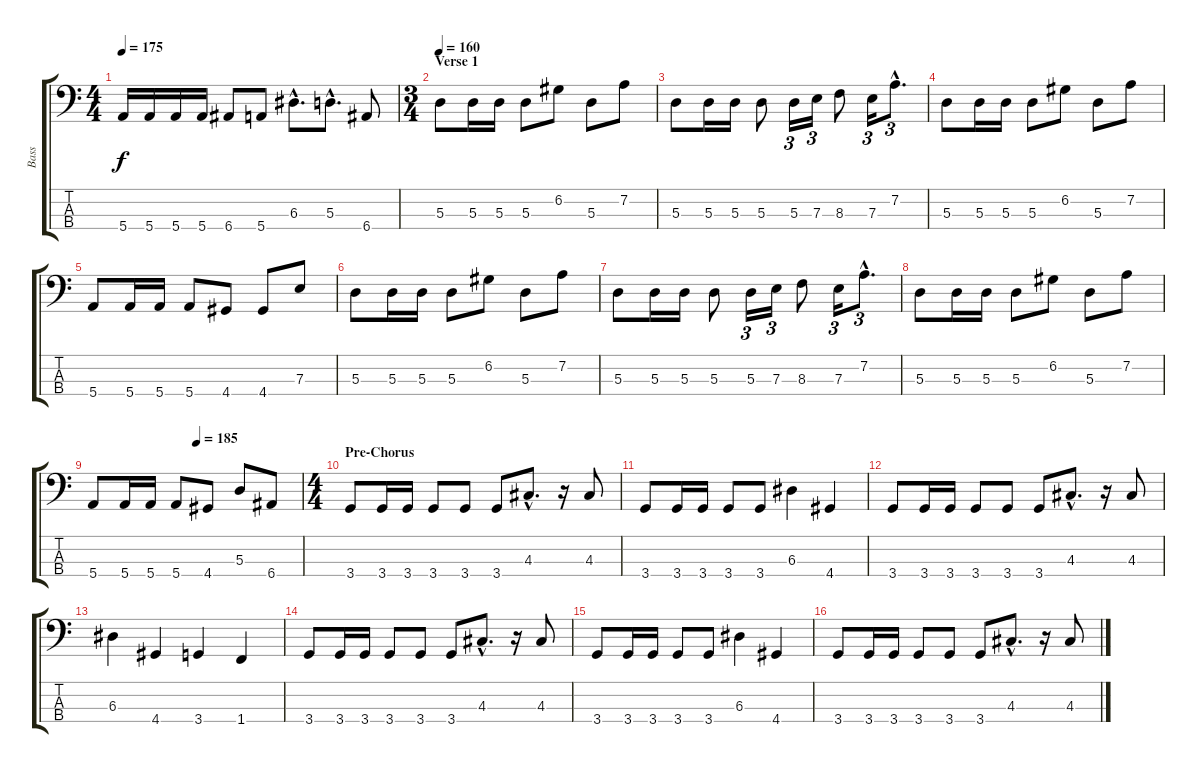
\track ("Bass" "Bass") {instrument electricbassfinger}
\staff {score tabs}
\tuning (G2 D2 A1 E1) {hide}
\ts (4 4)
\tempo 175
\clef f4
\ks c
5.4.16{dy f} 5.4.16 5.4.16 5.4.16 6.4.8 5.4.8 6.3{hac}.8{d} 5.3{hac}.8{d} 6.4.8 |
\ts (3 4)
\section ("" "Verse 1")
\tempo 160
5.3.8 5.3.16 5.3.16 5.3.8 6.2.8 5.3.8 7.2.8 |
5.3.8 5.3.16 5.3.16 5.3.8 5.3.16{tu (3 2)} 7.3.16{tu (3 2)} 8.3.8 7.3.16{tu (3 2)} 7.2{hac}.8{d tu (3 2)} |
5.3.8 5.3.16 5.3.16 5.3.8 6.2.8 5.3.8 7.2.8 |
5.4.8 5.4.16 5.4.16 5.4.8 4.4.8 4.4.8 7.3.8 |
5.3.8 5.3.16 5.3.16 5.3.8 6.2.8 5.3.8 7.2.8 |
5.3.8 5.3.16 5.3.16 5.3.8 5.3.16{tu (3 2)} 7.3.16{tu (3 2)} 8.3.8 7.3.16{tu (3 2)} 7.2{hac}.8{d tu (3 2)} |
5.3.8 5.3.16 5.3.16 5.3.8 6.2.8 5.3.8 7.2.8 |
\tempo (185 0.5)
5.4.8 5.4.16 5.4.16 5.4.8 4.4.8 5.3.8 6.4.8 |
\ts (4 4)
\section ("" "Pre-Chorus")
3.4.8 3.4.16 3.4.16 3.4.8 3.4.8 3.4.8 4.3{hac}.8{d} r.16 4.3.8 |
3.4.8 3.4.16 3.4.16 3.4.8 3.4.8 6.3.4 4.4.4 |
3.4.8 3.4.16 3.4.16 3.4.8 3.4.8 3.4.8 4.3{hac}.8{d} r.16 4.3.8 |
6.3.4 4.4.4 3.4.4 1.4.4 |
3.4.8 3.4.16 3.4.16 3.4.8 3.4.8 3.4.8 4.3{hac}.8{d} r.16 4.3.8 |
3.4.8 3.4.16 3.4.16 3.4.8 3.4.8 6.3.4 4.4.4 |
3.4.8 3.4.16 3.4.16 3.4.8 3.4.8 3.4.8 4.3{hac}.8{d} r.16 4.3.8
